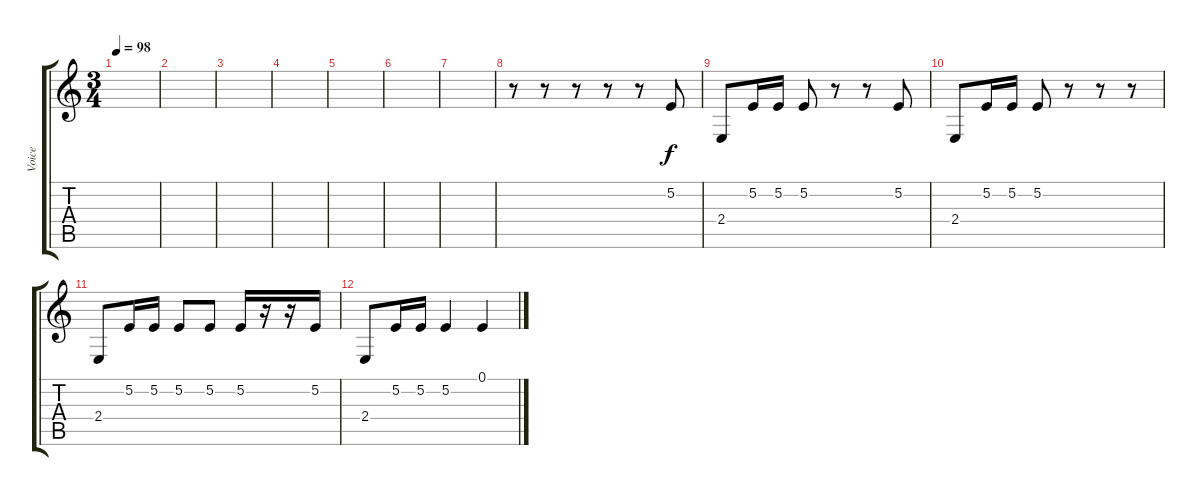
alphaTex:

\track ("Voice" "Voice") {instrument lead6voice}
\staff {score tabs}
\tuning (E4 B3 G3 D3 A2 E2) {hide}
\ts (3 4)
\tempo 98
\clef g2
\ks c
|
|
|
|
|
|
|
r.8 r.8 r.8 r.8 r.8 5.2.8 |
2.4.8 5.2.16 5.2.16 5.2.8 r.8 r.8 5.2.8 |
2.4.8 5.2.16 5.2.16 5.2.8 r.8 r.8 r.8 |
2.4.8 5.2.16 5.2.16 5.2.8 5.2.8 5.2.16 r.16 r.16 5.2.16 |
2.4.8 5.2.16 5.2.16 5.2.4 0.1.4
